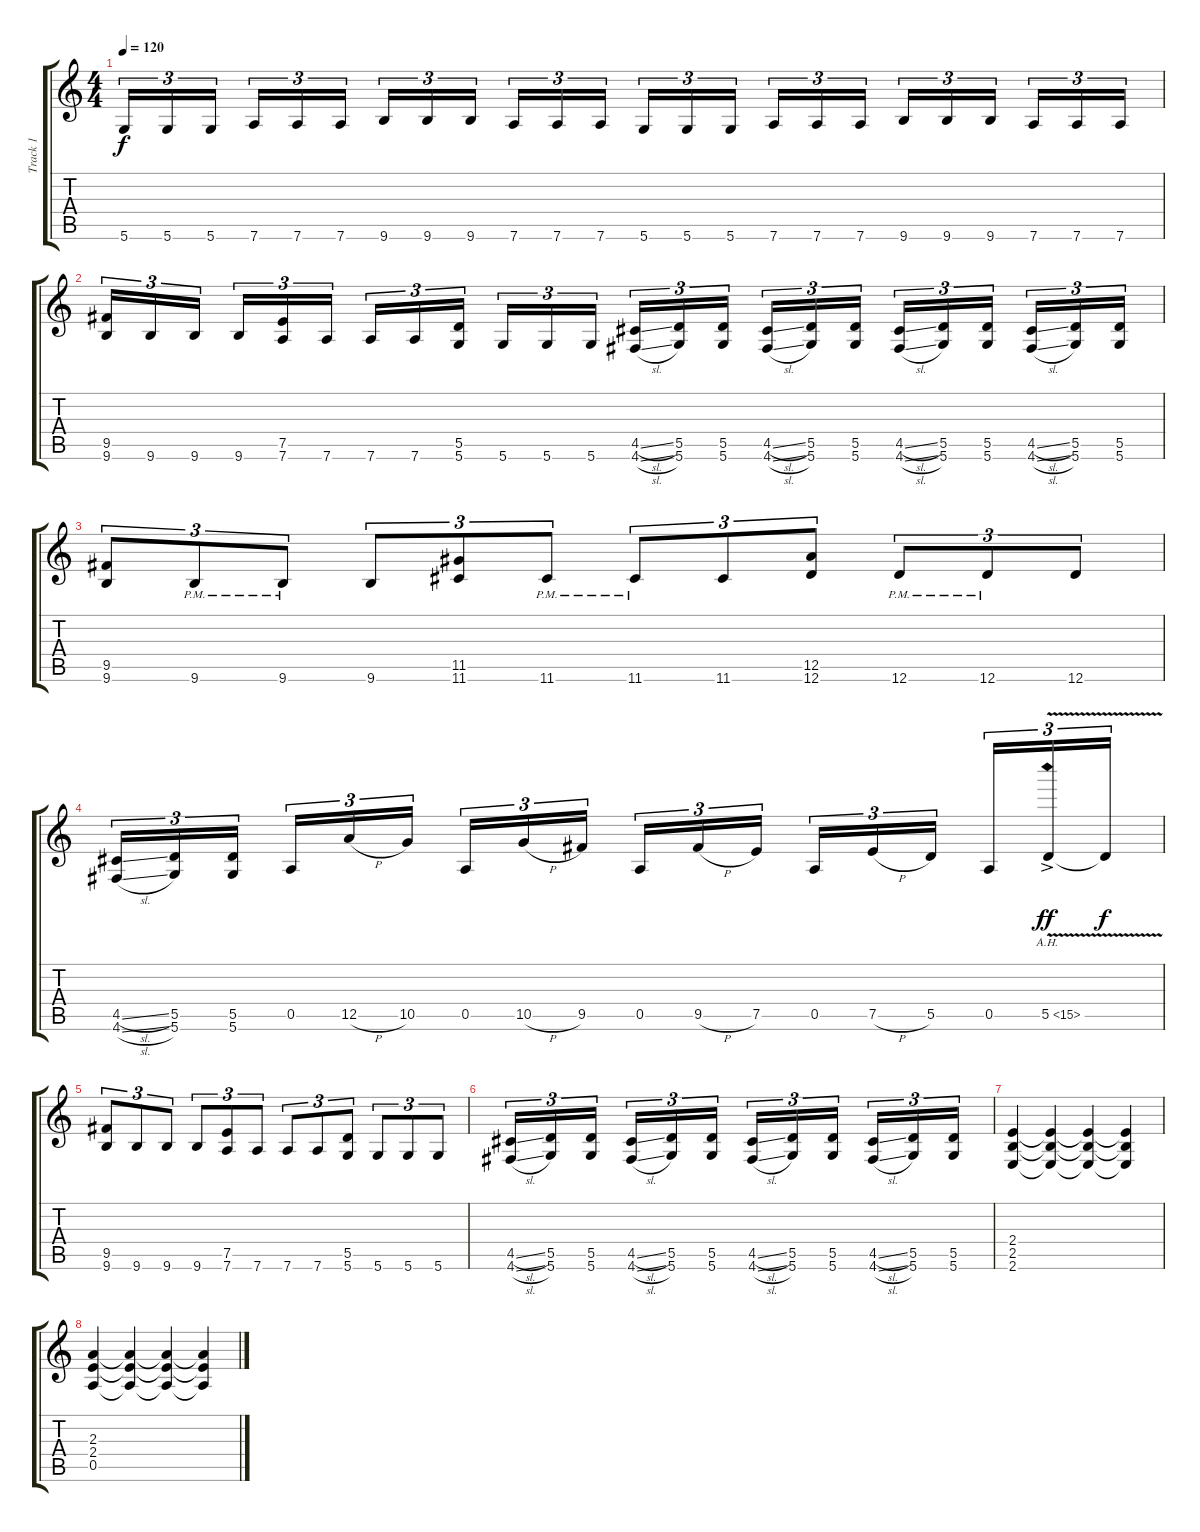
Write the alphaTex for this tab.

\track ("Track 1" "Track 1") {instrument overdrivenguitar}
\staff {score tabs}
\tuning (E4 B3 G3 D3 A2 D2) {hide}
\ts (4 4)
\tempo 120
\clef g2
\ks c
5.6.16{tu (3 2) dy f} 5.6.16{tu (3 2)} 5.6.16{tu (3 2) beam splitsecondary} 7.6.16{tu (3 2)} 7.6.16{tu (3 2)} 7.6.16{tu (3 2)} 9.6.16{tu (3 2)} 9.6.16{tu (3 2)} 9.6.16{tu (3 2) beam splitsecondary} 7.6.16{tu (3 2)} 7.6.16{tu (3 2)} 7.6.16{tu (3 2)} 5.6.16{tu (3 2)} 5.6.16{tu (3 2)} 5.6.16{tu (3 2) beam splitsecondary} 7.6.16{tu (3 2)} 7.6.16{tu (3 2)} 7.6.16{tu (3 2)} 9.6.16{tu (3 2)} 9.6.16{tu (3 2)} 9.6.16{tu (3 2) beam splitsecondary} 7.6.16{tu (3 2)} 7.6.16{tu (3 2)} 7.6.16{tu (3 2)} |
(9.5 9.6).16{tu (3 2)} 9.6.16{tu (3 2)} 9.6.16{tu (3 2) beam splitsecondary} 9.6.16{tu (3 2)} (7.5 7.6).16{tu (3 2)} 7.6.16{tu (3 2)} 7.6.16{tu (3 2)} 7.6.16{tu (3 2)} (5.5 5.6).16{tu (3 2) beam splitsecondary} 5.6.16{tu (3 2)} 5.6.16{tu (3 2)} 5.6.16{tu (3 2)} (4.5{sl} 4.6{sl}).16{tu (3 2)} (5.5 5.6).16{tu (3 2)} (5.5 5.6).16{tu (3 2) beam splitsecondary} (4.5{sl} 4.6{sl}).16{tu (3 2)} (5.5 5.6).16{tu (3 2)} (5.5 5.6).16{tu (3 2)} (4.5{sl} 4.6{sl}).16{tu (3 2)} (5.5 5.6).16{tu (3 2)} (5.5 5.6).16{tu (3 2) beam splitsecondary} (4.5{sl} 4.6{sl}).16{tu (3 2)} (5.5 5.6).16{tu (3 2)} (5.5 5.6).16{tu (3 2)} |
(9.5 9.6).8{tu (3 2)} 9.6{pm}.8{tu (3 2)} 9.6{pm}.8{tu (3 2)} 9.6.8{tu (3 2)} (11.5 11.6).8{tu (3 2)} 11.6{pm}.8{tu (3 2)} 11.6{pm}.8{tu (3 2)} 11.6.8{tu (3 2)} (12.5 12.6).8{tu (3 2)} 12.6{pm}.8{tu (3 2)} 12.6{pm}.8{tu (3 2)} 12.6.8{tu (3 2)} |
(4.5{sl} 4.6{sl}).16{tu (3 2)} (5.5 5.6).16{tu (3 2)} (5.5 5.6).16{tu (3 2) beam splitsecondary} 0.5.16{tu (3 2)} 12.5{h}.16{tu (3 2)} 10.5.16{tu (3 2)} 0.5.16{tu (3 2)} 10.5{h}.16{tu (3 2)} 9.5.16{tu (3 2) beam splitsecondary} 0.5.16{tu (3 2)} 9.5{h}.16{tu (3 2)} 7.5.16{tu (3 2)} 0.5.16{tu (3 2)} 7.5{h}.16{tu (3 2)} 5.5.16{tu (3 2) beam splitsecondary} 0.5.16{tu (3 2)} 5.5{ah 10 v ac}.16{tu (3 2) dy ff} 5.5{t}.16{tu (3 2) dy f} |
(9.5 9.6).8{tu (3 2)} 9.6.8{tu (3 2)} 9.6.8{tu (3 2)} 9.6.8{tu (3 2)} (7.5 7.6).8{tu (3 2)} 7.6.8{tu (3 2)} 7.6.8{tu (3 2)} 7.6.8{tu (3 2)} (5.5 5.6).8{tu (3 2)} 5.6.8{tu (3 2)} 5.6.8{tu (3 2)} 5.6.8{tu (3 2)} |
(4.5{sl} 4.6{sl}).16{tu (3 2)} (5.5 5.6).16{tu (3 2)} (5.5 5.6).16{tu (3 2) beam splitsecondary} (4.5{sl} 4.6{sl}).16{tu (3 2)} (5.5 5.6).16{tu (3 2)} (5.5 5.6).16{tu (3 2)} (4.5{sl} 4.6{sl}).16{tu (3 2)} (5.5 5.6).16{tu (3 2)} (5.5 5.6).16{tu (3 2) beam splitsecondary} (4.5{sl} 4.6{sl}).16{tu (3 2)} (5.5 5.6).16{tu (3 2)} (5.5 5.6).16{tu (3 2)} |
(2.4 2.5 2.6).4 (2.4{t} 2.5{t} 2.6{t}).4 (2.4{t} 2.5{t} 2.6{t}).4 (2.4{t} 2.5{t} 2.6{t}).4 |
(2.3 2.4 0.5).4 (2.3{t} 2.4{t} 0.5{t}).4 (2.3{t} 2.4{t} 0.5{t}).4 (2.3{t} 2.4{t} 0.5{t}).4
